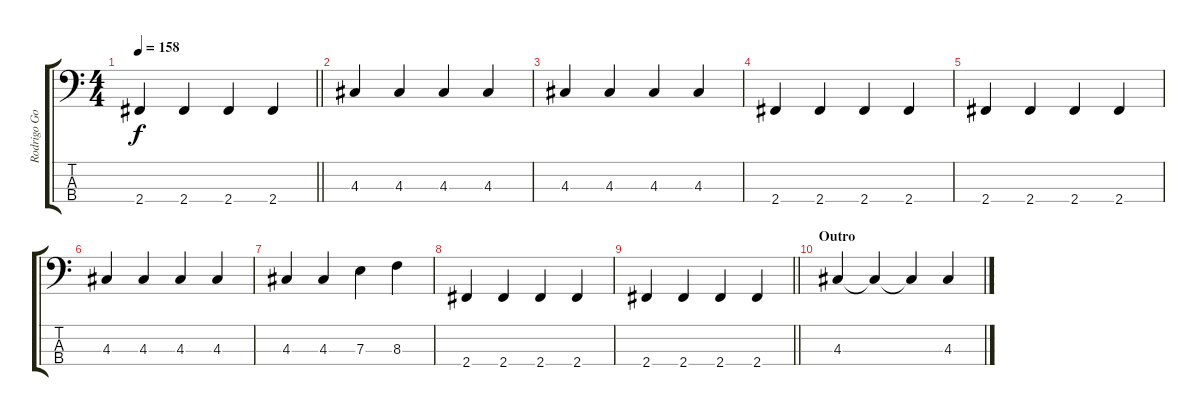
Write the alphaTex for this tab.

\track ("Rodrigo Gonzalez" "Rodrigo Go") {instrument electricbassfinger}
\staff {score tabs}
\tuning (G2 D2 A1 E1) {hide}
\ts (4 4)
\tempo 158
\clef f4
\barLineRight lightlight
\ks c
2.4.4{dy f} 2.4.4 2.4.4 2.4.4 |
4.3.4 4.3.4 4.3.4 4.3.4 |
4.3.4 4.3.4 4.3.4 4.3.4 |
2.4.4 2.4.4 2.4.4 2.4.4 |
2.4.4 2.4.4 2.4.4 2.4.4 |
4.3.4 4.3.4 4.3.4 4.3.4 |
4.3.4 4.3.4 7.3.4 8.3.4 |
2.4.4 2.4.4 2.4.4 2.4.4 |
\barLineRight lightlight
2.4.4 2.4.4 2.4.4 2.4.4 |
\section ("" "Outro")
4.3.4 4.3{t}.4 4.3{t}.4 4.3.4
